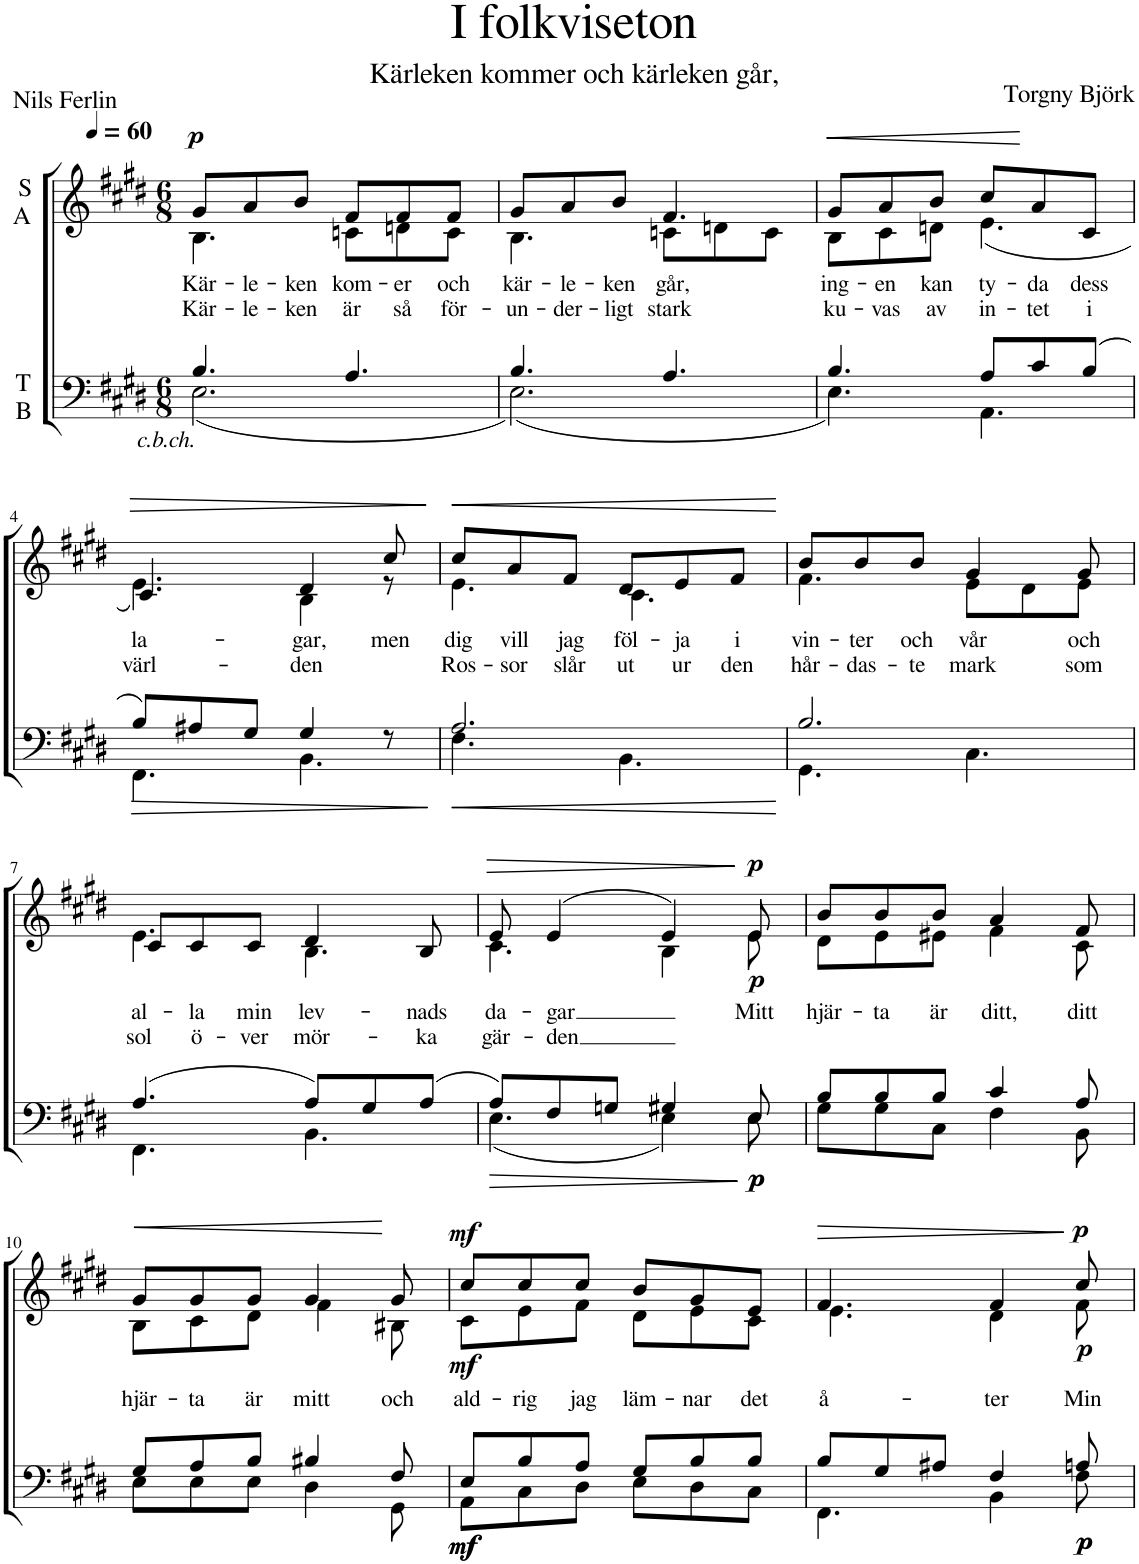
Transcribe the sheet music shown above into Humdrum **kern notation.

**kern	**dynam	**kern	**text	**text	**dynam
*part2	*part2	*part1	*part1	*part1	*part1
*staff2	*staff2	*staff1	*staff1	*staff1	*staff1
*I"T B	*	*I"S A	*	*	*
*clefF4	*	*clefG2	*	*	*
*k[f#c#g#d#]	*	*k[f#c#g#d#]	*	*	*
*M6/8	*	*M6/8	*	*	*
*MM60	*	*MM60	*	*	*
=1	=1	=1	=1	=1	=1
*^	*	*	*	*	*
!LO:TX:b:i:t=c.b.ch.	!	!	!	!	!	!
!	!	!	!	!LO:LY:b	!LO:LY:b	!LO:DY:a
*	*	*	*^	*	*	*
4.B/	(2.E\	.	8g#/L	4.B\	Kär-	Kär-	p
!	!	!	!	!	!LO:LY:b	!LO:LY:b	!
.	.	.	8a/	.	-le-	-le-	.
!	!	!	!	!	!LO:LY:b	!LO:LY:b	!
.	.	.	8b/J	.	-ken	-ken	.
!	!	!	!	!	!LO:LY:b	!LO:LY:b	!
4.A/	.	.	8f#/L	8cn\L	kom-	är	.
!	!	!	!	!	!LO:LY:b	!LO:LY:b	!
.	.	.	8f#/	8dn\	-er	så	.
!	!	!	!	!	!LO:LY:b	!LO:LY:b	!
.	.	.	8f#/J	8c\J	och	för-	.
=2	=2	=2	=2	=2	=2	=2	=2
!	!	!	!	!	!LO:LY:b	!LO:LY:b	!
4.B/	(2.E\)	.	8g#/L	4.B\	kär-	-un-	.
!	!	!	!	!	!LO:LY:b	!LO:LY:b	!
.	.	.	8a/	.	-le-	-der-	.
!	!	!	!	!	!LO:LY:b	!LO:LY:b	!
.	.	.	8b/J	.	-ken	-ligt	.
!	!	!	!	!	!LO:LY:b	!LO:LY:b	!
4.A/	.	.	4.f#/	8cn\L	går,	stark	.
.	.	.	.	8dn\	.	.	.
.	.	.	.	8c\J	.	.	.
=3	=3	=3	=3	=3	=3	=3	=3
!	!	!	!	!	!LO:LY:b	!LO:LY:b	!LO:HP:b
4.B/	4.E\)	.	8g#/L	8B\L	ing-	ku-	<
!	!	!	!	!	!LO:LY:b	!LO:LY:b	!
.	.	.	8a/	8c#\	-en	-vas	.
!	!	!	!	!	!LO:LY:b	!LO:LY:b	!
.	.	.	8b/J	8dn\J	kan	av	.
!	!	!	!	!	!LO:LY:b	!LO:LY:b	!
8A/L	4.AA\	.	8cc#/L	(4.e\	ty-	in-	.
!	!	!	!	!	!LO:LY:b	!LO:LY:b	!
8c#/	.	.	8a/	.	-da	-tet	[
!	!	!	!	!	!LO:LY:b	!LO:LY:b	!
(8B/J	.	.	8c#/J	.	dess	i	.
!!LO:LB:g=z	!!
=4	=4	=4	=4	=4	=4	=4	=4
!	!	!LO:HP:b	!	!	!LO:LY:b	!LO:LY:b	!LO:HP:b
8B/L)	4.FF#\	>	4.c#/	4.e\)	la-	värl-	>
8A#X/	.	.	.	.	.	.	.
8G#/J	.	.	.	.	.	.	.
!	!	!	!	!	!LO:LY:b	!LO:LY:b	!
4G#/	4.BB\	.	4d#/	4B\	-gar,	-den	.
!	!	!	!	!	!LO:LY:b	!	!
8r	.	.	8cc#/	8r	men	.	.
*v	*v	*	*	*	*	*	*
*	*	*v	*v	*	*	*
.	]	.	.	.	]
=5	=5	=5	=5	=5	=5
!	!LO:HP:b	!	!LO:LY:b	!LO:LY:b	!LO:HP:b
*^	*	*^	*	*	*
2.A/	4.F#\	<	8cc#/L	4.e\	dig	Ros-	<
!	!	!	!	!	!LO:LY:b	!LO:LY:b	!
.	.	.	8a/	.	vill	-sor	.
!	!	!	!	!	!LO:LY:b	!LO:LY:b	!
.	.	.	8f#/J	.	jag	slår	.
!	!	!	!	!	!LO:LY:b	!LO:LY:b	!
.	4.BB\	.	8d#/L	4.c#\	föl-	ut	.
!	!	!	!	!	!LO:LY:b	!LO:LY:b	!
.	.	.	8e/	.	-ja	ur	.
!	!	!	!	!	!LO:LY:b	!LO:LY:b	!
.	.	.	8f#/J	.	i	den	.
*v	*v	*	*	*	*	*	*
*	*	*v	*v	*	*	*
.	[	.	.	.	[
=6	=6	=6	=6	=6	=6
*^	*	*	*	*	*
!	!	!	!	!LO:LY:b	!LO:LY:b	!
*	*	*	*^	*	*	*
2.B/	4.GG#\	.	8b/L	4.f#\	vin-	hår-	.
!	!	!	!	!	!LO:LY:b	!LO:LY:b	!
.	.	.	8b/	.	-ter	-das-	.
!	!	!	!	!	!LO:LY:b	!LO:LY:b	!
.	.	.	8b/J	.	och	-te	.
!	!	!	!	!	!LO:LY:b	!LO:LY:b	!
.	4.C#\	.	4g#/	8e\L	vår	mark	.
.	.	.	.	8d#\	.	.	.
!	!	!	!	!	!LO:LY:b	!LO:LY:b	!
.	.	.	8g#/	8e\J	och	som	.
!!LO:LB:g=z	!!
=7	=7	=7	=7	=7	=7	=7	=7
!	!	!	!	!	!LO:LY:b	!LO:LY:b	!
(4.A/	4.FF#\	.	8c#/L	4.e\	al-	sol	.
!	!	!	!	!	!LO:LY:b	!LO:LY:b	!
.	.	.	8c#/	.	-la	ö-	.
!	!	!	!	!	!LO:LY:b	!LO:LY:b	!
.	.	.	8c#/J	.	min	-ver	.
!	!	!	!	!	!LO:LY:b	!LO:LY:b	!
8A/L)	4.BB\	.	4d#/	4.B\	lev-	mör-	.
8G#/	.	.	.	.	.	.	.
!	!	!	!	!	!LO:LY:b	!LO:LY:b	!
(8A/J	.	.	8B/	.	-nads	-ka	.
=8	=8	=8	=8	=8	=8	=8	=8
!	!	!LO:HP:b	!	!	!LO:LY:b	!LO:LY:b	!LO:HP:b
8A/L)	(4.E\	>	8e/	4.c#\	da-	gär-	>
!	!	!	!	!	!LO:LY:b	!LO:LY:b	!
8F#/	.	.	(4e/	.	-gar	-den	.
8Gn/J	.	.	.	.	.	.	.
4G#X/	4E\)	.	4e/)	4B\	.	.	.
!	!	!LO:DY:n=1:b	!	!	!LO:LY:b	!	!
!	!	!LO:DY:n=2:b	!	!	!	!	!LO:DY:n=1:a
!	!	!	!	!	!	!	!LO:DY:n=2:b
8E/	8E\	] p p	8e/	8e\	Mitt	.	] p p
=9	=9	=9	=9	=9	=9	=9	=9
!	!	!	!	!	!LO:LY:b	!	!
8B/L	8G#\L	.	8b/L	8d#\L	hjär-	.	.
!	!	!	!	!	!LO:LY:b	!	!
8B/	8G#\	.	8b/	8e\	-ta	.	.
!	!	!	!	!	!LO:LY:b	!	!
8B/J	8C#\J	.	8b/J	8e#X\J	är	.	.
!	!	!	!	!	!LO:LY:b	!	!
4c#/	4F#\	.	4a/	4f#\	ditt,	.	.
!	!	!	!	!	!LO:LY:b	!	!
8A/	8BB\	.	8f#/	8c#\	ditt	.	.
!!LO:LB:g=z	!!
=10	=10	=10	=10	=10	=10	=10	=10
!	!	!	!	!	!LO:LY:b	!	!LO:HP:b
8G#/L	8E\L	.	8g#/L	8B\L	hjär-	.	<
!	!	!	!	!	!LO:LY:b	!	!
8A/	8E\	.	8g#/	8c#\	-ta	.	.
!	!	!	!	!	!LO:LY:b	!	!
8B/J	8E\J	.	8g#/J	8d#\J	är	.	.
!	!	!	!	!	!LO:LY:b	!	!
4B#X/	4D#\	.	4g#/	4f#\	mitt	.	.
!	!	!	!	!	!LO:LY:b	!	!
8F#/	8GG#\	.	8g#/	8B#X\	och	.	[
=11	=11	=11	=11	=11	=11	=11	=11
!	!	!LO:DY:b	!	!	!LO:LY:b	!	!
!	!	!LO:DY:n=1:b	!	!	!	!	!LO:DY:a
!	!	!	!	!	!	!	!LO:DY:n=1:b
8E/L	8AA\L	mf mf	8cc#/L	8c#\L	ald-	.	mf mf
!	!	!	!	!	!LO:LY:b	!	!
8B/	8C#\	.	8cc#/	8e\	-rig	.	.
!	!	!	!	!	!LO:LY:b	!	!
8A/J	8D#\J	.	8cc#/J	8f#\J	jag	.	.
!	!	!	!	!	!LO:LY:b	!	!
8G#/L	8E\L	.	8b/L	8d#\L	läm-	.	.
!	!	!	!	!	!LO:LY:b	!	!
8B/	8D#\	.	8g#/	8e\	-nar	.	.
!	!	!	!	!	!LO:LY:b	!	!
8B/J	8C#\J	.	8e/J	8c#\J	det	.	.
=12	=12	=12	=12	=12	=12	=12	=12
!	!	!	!	!	!LO:LY:b	!	!LO:HP:b
8B/L	4.FF#\	.	4.f#/	4.e\	å-	.	>
8G#/	.	.	.	.	.	.	.
8A#X/J	.	.	.	.	.	.	.
!	!	!	!	!	!LO:LY:b	!	!
4F#/	4BB\	.	4f#/	4d#\	-ter	.	.
!	!	!LO:DY:b	!	!	!LO:LY:b	!	!
!	!	!LO:DY:n=1:b	!	!	!	!	!LO:DY:n=1:a
!	!	!	!	!	!	!	!LO:DY:n=2:b
8An/	8F#\	p p	8cc#/	8f#\	Min	.	] p p
*v	*v	*	*	*	*	*	*
*	*	*v	*v	*	*	*
=	=	=	=	=	=
*-	*-	*-	*-	*-	*-
